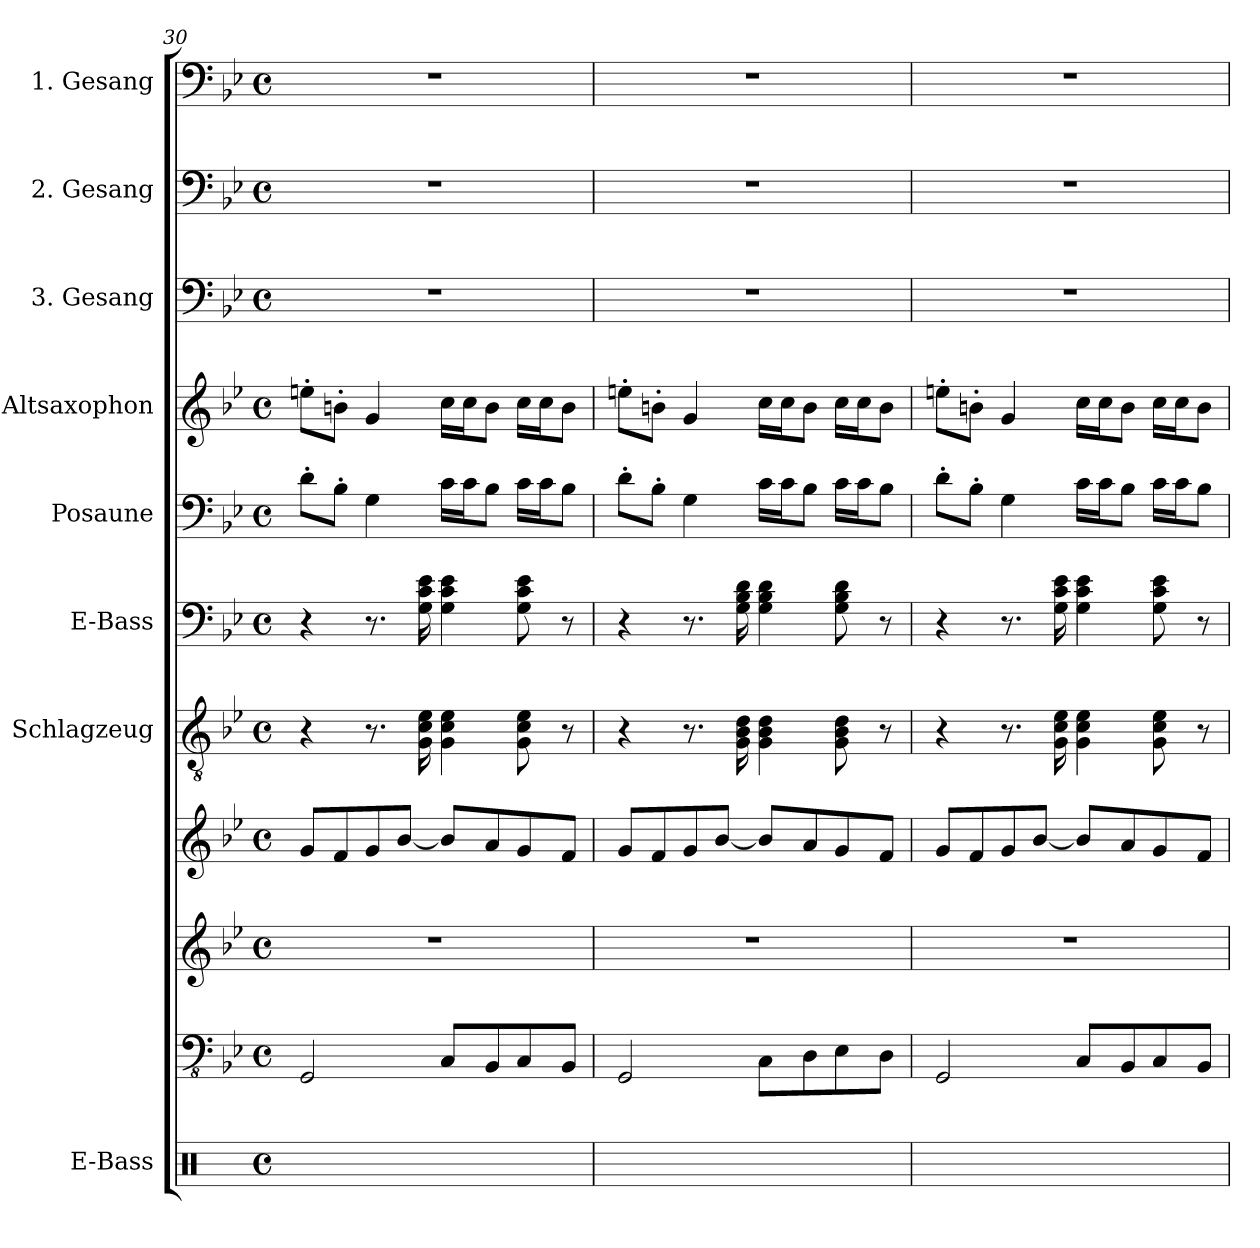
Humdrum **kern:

**kern	**kern	**kern	**kern	**kern	**kern	**kern	**kern	**kern	**kern	**kern
*part9	*part9	*part8	*part8	*part7	*part6	*part5	*part4	*part3	*part2	*part1
*staff11	*staff10	*staff9	*staff8	*staff7	*staff6	*staff5	*staff4	*staff3	*staff2	*staff1
*I"E-Bass	*	*	*	*I"Schlagzeug	*I"E-Bass	*I"Posaune	*I"Altsaxophon	*I"3. Gesang	*I"2. Gesang	*I"1. Gesang
*I'E-B.	*	*	*	*I'Schl.	*I'E-B.	*I'Pos.	*I'A. Sax.	*I'3. G.	*I'2. G.	*I'1. G.
*clefX	*clefFv4	*clefG2	*clefG2	*clefGv2	*	*clefF4	*clefG2	*clefF4	*clefF4	*clefF4
*	*	*	*	*	*	*	*ITrd5c9	*	*	*
*k[]	*k[b-e-]	*k[b-e-]	*k[b-e-]	*k[b-e-]	*k[b-e-]	*k[b-e-]	*k[b-e-a-d-g-]	*k[b-e-]	*k[b-e-]	*k[b-e-]
*M4/4	*M4/4	*M4/4	*M4/4	*M4/4	*M4/4	*M4/4	*M4/4	*M4/4	*M4/4	*M4/4
*met(c)	*met(c)	*met(c)	*met(c)	*met(c)	*met(c)	*met(c)	*met(c)	*met(c)	*met(c)	*met(c)
=30	=30	=30	=30	=30	=30	=30	=30	=30	=30	=30
1ryy	2GGG/	1r	8g/L	4r	4r	8d'\L	8gn'\L	1r	1r	1r
.	.	.	8f/	.	.	8B-'\J	8dn'\J	.	.	.
.	.	.	8g/	8.r	8.r	4G\	4B-/	.	.	.
.	.	.	[8b-/J	.	.	.	.	.	.	.
.	.	.	.	16G\ 16c\ 16e-\	16G\ 16c\ 16e-\	.	.	.	.	.
.	8CC/L	.	8b-/L]	4G\ 4c\ 4e-\	4G\ 4c\ 4e-\	16c\LL	16e-\LL	.	.	.
.	.	.	.	.	.	16c\J	16e-\J	.	.	.
.	8BBB-/	.	8a/	.	.	8B-\J	8d\J	.	.	.
.	8CC/	.	8g/	8G\ 8c\ 8e-\	8G\ 8c\ 8e-\	16c\LL	16e-\LL	.	.	.
.	.	.	.	.	.	16c\J	16e-\J	.	.	.
.	8BBB-/J	.	8f/J	8r	8r	8B-\J	8d\J	.	.	.
=31	=31	=31	=31	=31	=31	=31	=31	=31	=31	=31
1ryy	2GGG/	1r	8g/L	4r	4r	8d'\L	8gn'\L	1r	1r	1r
.	.	.	8f/	.	.	8B-'\J	8dn'\J	.	.	.
.	.	.	8g/	8.r	8.r	4G\	4B-/	.	.	.
.	.	.	[8b-/J	.	.	.	.	.	.	.
.	.	.	.	16G\ 16B-\ 16d\	16G\ 16B-\ 16d\	.	.	.	.	.
.	8CC\L	.	8b-/L]	4G\ 4B-\ 4d\	4G\ 4B-\ 4d\	16c\LL	16e-\LL	.	.	.
.	.	.	.	.	.	16c\J	16e-\J	.	.	.
.	8DD\	.	8a/	.	.	8B-\J	8d\J	.	.	.
.	8EE-\	.	8g/	8G\ 8B-\ 8d\	8G\ 8B-\ 8d\	16c\LL	16e-\LL	.	.	.
.	.	.	.	.	.	16c\J	16e-\J	.	.	.
.	8DD\J	.	8f/J	8r	8r	8B-\J	8d\J	.	.	.
=32	=32	=32	=32	=32	=32	=32	=32	=32	=32	=32
1ryy	2GGG/	1r	8g/L	4r	4r	8d'\L	8gn'\L	1r	1r	1r
.	.	.	8f/	.	.	8B-'\J	8dn'\J	.	.	.
.	.	.	8g/	8.r	8.r	4G\	4B-/	.	.	.
.	.	.	[8b-/J	.	.	.	.	.	.	.
.	.	.	.	16G\ 16c\ 16e-\	16G\ 16c\ 16e-\	.	.	.	.	.
.	8CC/L	.	8b-/L]	4G\ 4c\ 4e-\	4G\ 4c\ 4e-\	16c\LL	16e-\LL	.	.	.
.	.	.	.	.	.	16c\J	16e-\J	.	.	.
.	8BBB-/	.	8a/	.	.	8B-\J	8d\J	.	.	.
.	8CC/	.	8g/	8G\ 8c\ 8e-\	8G\ 8c\ 8e-\	16c\LL	16e-\LL	.	.	.
.	.	.	.	.	.	16c\J	16e-\J	.	.	.
.	8BBB-/J	.	8f/J	8r	8r	8B-\J	8d\J	.	.	.
=	=	=	=	=	=	=	=	=	=	=
*-	*-	*-	*-	*-	*-	*-	*-	*-	*-	*-
